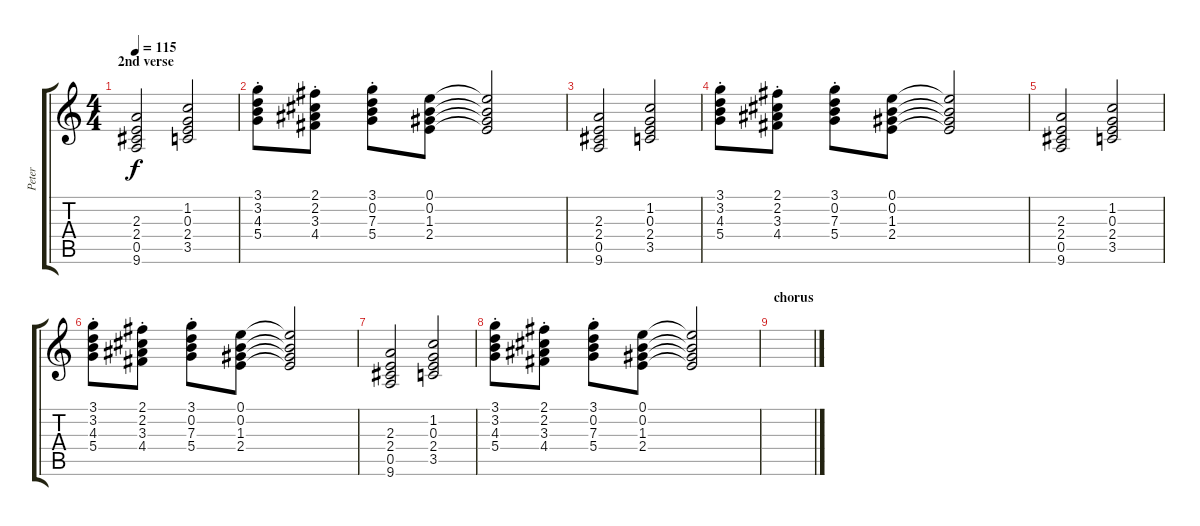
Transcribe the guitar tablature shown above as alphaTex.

\track ("Peter" "Peter") {instrument electricguitarclean}
\staff {score tabs}
\tuning (E4 B3 G3 D3 A2 E2) {hide}
\ts (4 4)
\section ("" "2nd verse")
\tempo 115
\clef g2
\ks c
(2.3 2.4 0.5 9.6).2{dy f} (1.2 0.3 2.4 3.5).2 |
(3.1{st} 3.2{st} 4.3{st} 5.4{st}).8 (2.1{st} 2.2{st} 3.3{st} 4.4{st}).8 (3.1{st} 0.2{st} 7.3{st} 5.4{st}).8 (0.1 0.2 1.3 2.4).8 (0.1{t} 0.2{t} 1.3{t} 2.4{t}).2 |
(2.3 2.4 0.5 9.6).2 (1.2 0.3 2.4 3.5).2 |
(3.1{st} 3.2{st} 4.3{st} 5.4{st}).8 (2.1{st} 2.2{st} 3.3{st} 4.4{st}).8 (3.1{st} 0.2{st} 7.3{st} 5.4{st}).8 (0.1 0.2 1.3 2.4).8 (0.1{t} 0.2{t} 1.3{t} 2.4{t}).2 |
(2.3 2.4 0.5 9.6).2 (1.2 0.3 2.4 3.5).2 |
(3.1{st} 3.2{st} 4.3{st} 5.4{st}).8 (2.1{st} 2.2{st} 3.3{st} 4.4{st}).8 (3.1{st} 0.2{st} 7.3{st} 5.4{st}).8 (0.1 0.2 1.3 2.4).8 (0.1{t} 0.2{t} 1.3{t} 2.4{t}).2 |
(2.3 2.4 0.5 9.6).2 (1.2 0.3 2.4 3.5).2 |
(3.1{st} 3.2{st} 4.3{st} 5.4{st}).8 (2.1{st} 2.2{st} 3.3{st} 4.4{st}).8 (3.1{st} 0.2{st} 7.3{st} 5.4{st}).8 (0.1 0.2 1.3 2.4).8 (0.1{t} 0.2{t} 1.3{t} 2.4{t}).2 |
\section ("" "chorus")
